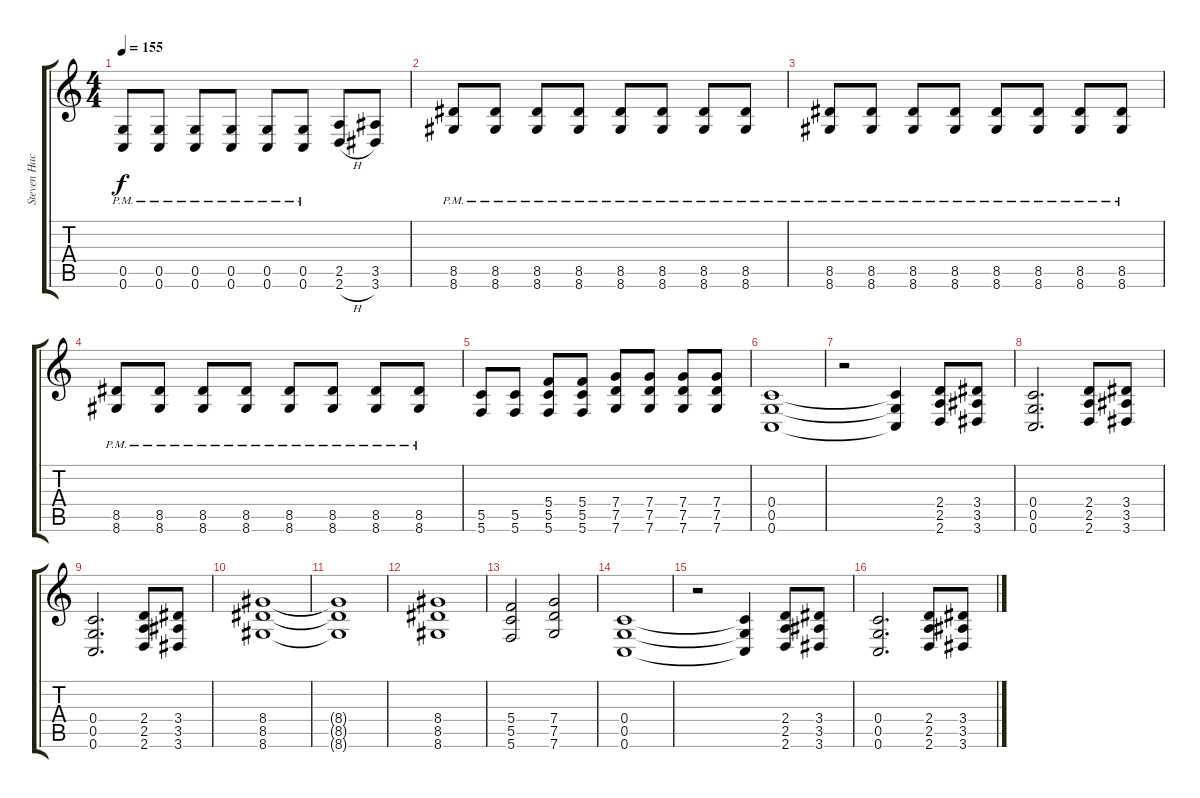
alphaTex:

\track ("Steven Hackney 2" "Steven Hac") {instrument distortionguitar}
\staff {score tabs}
\tuning (D4 A3 F3 C3 G2 C2) {hide}
\ts (4 4)
\tempo 155
\clef g2
\ks c
(0.5{pm} 0.6).8{dy f} (0.5{pm} 0.6).8 (0.5{pm} 0.6).8 (0.5{pm} 0.6).8 (0.5{pm} 0.6).8 (0.5{pm} 0.6).8 (2.5 2.6{h}).8 (3.5 3.6).8 |
(8.5{pm} 8.6).8 (8.5{pm} 8.6).8 (8.5{pm} 8.6).8 (8.5{pm} 8.6).8 (8.5{pm} 8.6).8 (8.5{pm} 8.6).8 (8.5{pm} 8.6).8 (8.5{pm} 8.6).8 |
(8.5{pm} 8.6).8 (8.5{pm} 8.6).8 (8.5{pm} 8.6).8 (8.5{pm} 8.6).8 (8.5{pm} 8.6).8 (8.5{pm} 8.6).8 (8.5{pm} 8.6).8 (8.5{pm} 8.6).8 |
(8.5{pm} 8.6).8 (8.5{pm} 8.6).8 (8.5{pm} 8.6).8 (8.5{pm} 8.6).8 (8.5{pm} 8.6).8 (8.5{pm} 8.6).8 (8.5{pm} 8.6).8 (8.5{pm} 8.6).8 |
(5.5 5.6).8 (5.5 5.6).8 (5.4 5.5 5.6).8 (5.4 5.5 5.6).8 (7.4 7.5 7.6).8 (7.4 7.5 7.6).8 (7.4 7.5 7.6).8 (7.4 7.5 7.6).8 |
(0.4 0.5 0.6).1 |
r.2 (0.4{t} 0.5{t} 0.6{t}).4 (2.4 2.5 2.6).8 (3.4 3.5 3.6).8 |
(0.4 0.5 0.6).2{d} (2.4 2.5 2.6).8 (3.4 3.5 3.6).8 |
(0.4 0.5 0.6).2{d} (2.4 2.5 2.6).8 (3.4 3.5 3.6).8 |
(8.4 8.5 8.6).1 |
(8.4{t} 8.5{t} 8.6{t}).1 |
(8.4 8.5 8.6).1 |
(5.4 5.5 5.6).2 (7.4 7.5 7.6).2 |
(0.4 0.5 0.6).1 |
r.2 (0.4{t} 0.5{t} 0.6{t}).4 (2.4 2.5 2.6).8 (3.4 3.5 3.6).8 |
(0.4 0.5 0.6).2{d} (2.4 2.5 2.6).8 (3.4 3.5 3.6).8
